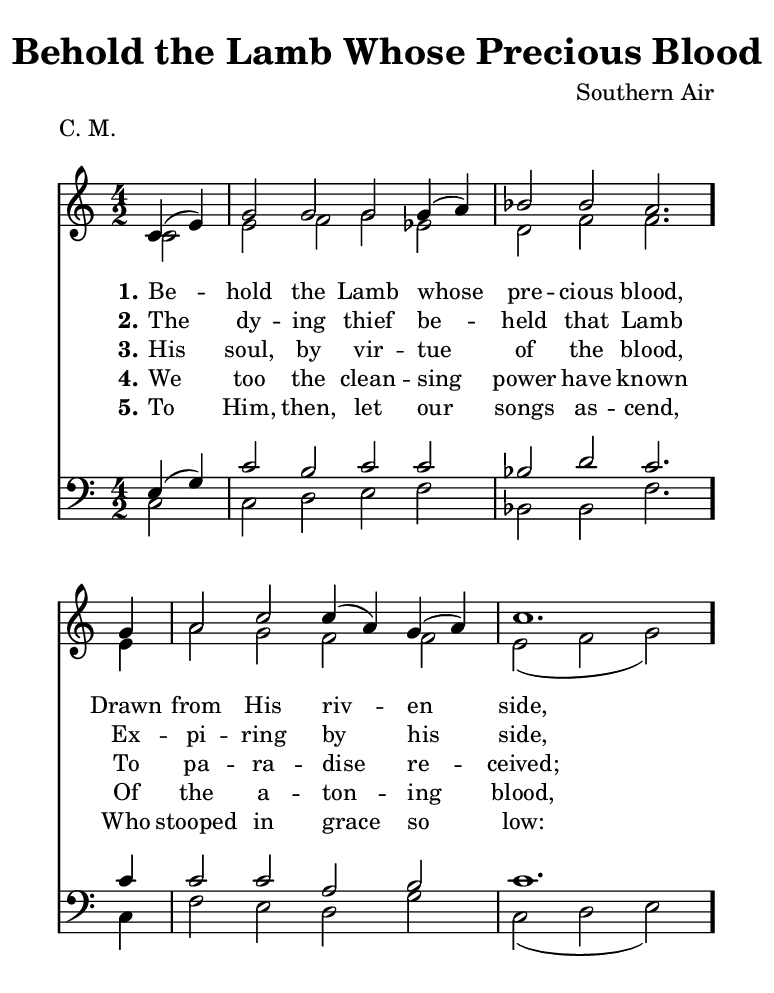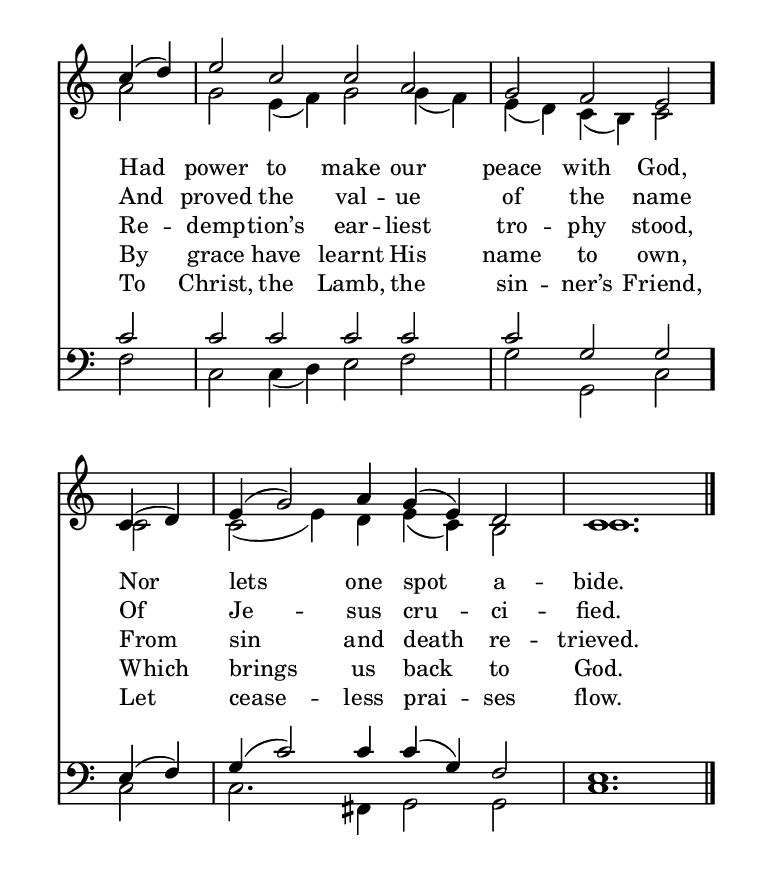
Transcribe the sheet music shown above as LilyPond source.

\include "common/global.ily"
\paper {
  \include "common/paper.ily"
  ragged-bottom = ##t
  ragged-last-bottom = ##t
  systems-per-page = #(cond (is-eogsized 2) (#t #f))
  %page-count = ##f
}

\header{
  hymnnumber = "62"
  title = "Behold the Lamb Whose Precious Blood"
  tunename = "St. Louis"
  meter = "C. M."
  poet = ""
  composer = "Southern Air"
  %copyright = ""
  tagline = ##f
}

% for fermata in MIDI
ta = { \tempo 2=80 }
tb = { \tempo 2=40 }

global = {
  \include "common/overrides.ily"
  \override Staff.TimeSignature.style = #'numbered
  \time 4/2
  \override Score.MetronomeMark.transparent = ##t % hide all fermata changes too
  \ta
  \key c \major
  \partial 2
  \autoBeamOff
}

notesSoprano = {
\global
\relative c' {

  { c4( e4) | g2 g2 g2 g4( a4) | bes2 bes2 a2. }
  { g4 | a2 c2 c4( a4) g4( a4) | c1. }
  { c4( d4) | e2 c2 c2 a2 | g2 f2 e2 }
%  { c4( d4) | e4( g4) a4 g4( e4) | d2 c1 } % this is how it looks in my probably-mismarked photocopy
  { c4( d4) | e4( g2) a4 g4( e4) d2 | c1. } % I changed the c1 to a c1. at the end to make it fit, and moved the barcheck

  \bar "|."

}
}

notesAlto = {
\global
\relative e' {

  { c2 | e2 f2 g2 ees2 | d2 f2 f2. }
  { e4 | a2 g2 f2 f2 | e2( f2 g2) }
  { a2 | g2 e4( f4) g2 g4( f4) | e4( d4) c4( b4) c2 }
  { c2 | c2( e4) d4 e4( c4) b2 | c1. }

}
}

notesTenor = {
\global
\relative a {

  { e4( g4) | c2 b2 c2 c2 | bes2 d2 c2. }
  { c4 | c2 c2 a2 b2 | c1. }
  { c2 | c2 c2 c2 c2 | c2 g2 g2 }
  { e4( f4) | g4( c2) c4 c4( g4) f2 | e1. }

}
}

notesBass = {
\global
\relative f {

  { c2 | c2 d2 e2 f2 | bes,2 bes2 f'2. }
  { c4 | f2 e2 d2 g2 | c,2( d2 e2) }
  { f2 | c2 c4( d4) e2 f2 | g2 g,2 c2 }
  { c2 | c2. fis,4 g2 g2 | c1. }

}
}

wordsA = \lyricmode {
\set stanza = "1."

Be -- hold the Lamb whose pre -- cious blood, \bar "."
Drawn from His riv -- en side, \bar "." \break
Had power to make our peace with God, \bar "."
Nor lets one spot a -- bide. \bar "." \break

}

wordsB = \lyricmode {
\set stanza = "2."

The dy -- ing thief be -- held that Lamb
Ex -- pi -- ring by his side,
And proved the val -- ue of the name
Of Je -- sus cru -- ci -- fied.

}

wordsC = \lyricmode {
\set stanza = "3."

His soul, by vir -- tue of the blood,
To pa -- ra -- dise re -- ceived;
Re -- demp -- tion’s ear -- liest tro -- phy stood,
From sin and death re -- trieved.

}

wordsD = \lyricmode {
\set stanza = "4."

We too the clean -- sing power have known
Of the a -- ton -- ing blood,
By grace have learnt His name to own,
Which brings us back to God.

}

wordsE = \lyricmode {
\set stanza = "5."

To Him, then, let our songs as -- cend,
Who stooped in grace so low:
To Christ, the Lamb, the sin -- ner’s Friend,
Let cease -- less prai -- ses flow.

}

\score {
  \context ChoirStaff <<
    \context Staff = upper <<
      \set ChoirStaff.systemStartDelimiter = #'SystemStartBar
      \context Voice  = sopranos { \voiceOne << \notesSoprano >> }
      \context Voice  = altos { \voiceTwo << \notesAlto >> }
      \context Lyrics = one   \lyricsto sopranos \wordsA
      \context Lyrics = two   \lyricsto sopranos \wordsB
      \context Lyrics = three \lyricsto sopranos \wordsC
      \context Lyrics = four  \lyricsto sopranos \wordsD
      \context Lyrics = five  \lyricsto sopranos \wordsE
    >>
    \context Staff = men <<
      \clef bass
      \context Voice  = tenors { \voiceOne << \notesTenor >> }
      \context Voice  = basses { \voiceTwo << \notesBass >> }
    >>
  >>
  \layout {
    \include "common/layout.ily"
  }
  \midi{
    \include "common/midi.ily"
  }
}

\version "2.19.49"  % necessary for upgrading to future LilyPond versions.

% vi:set et ts=2 sw=2 ai nocindent syntax=lilypond:
